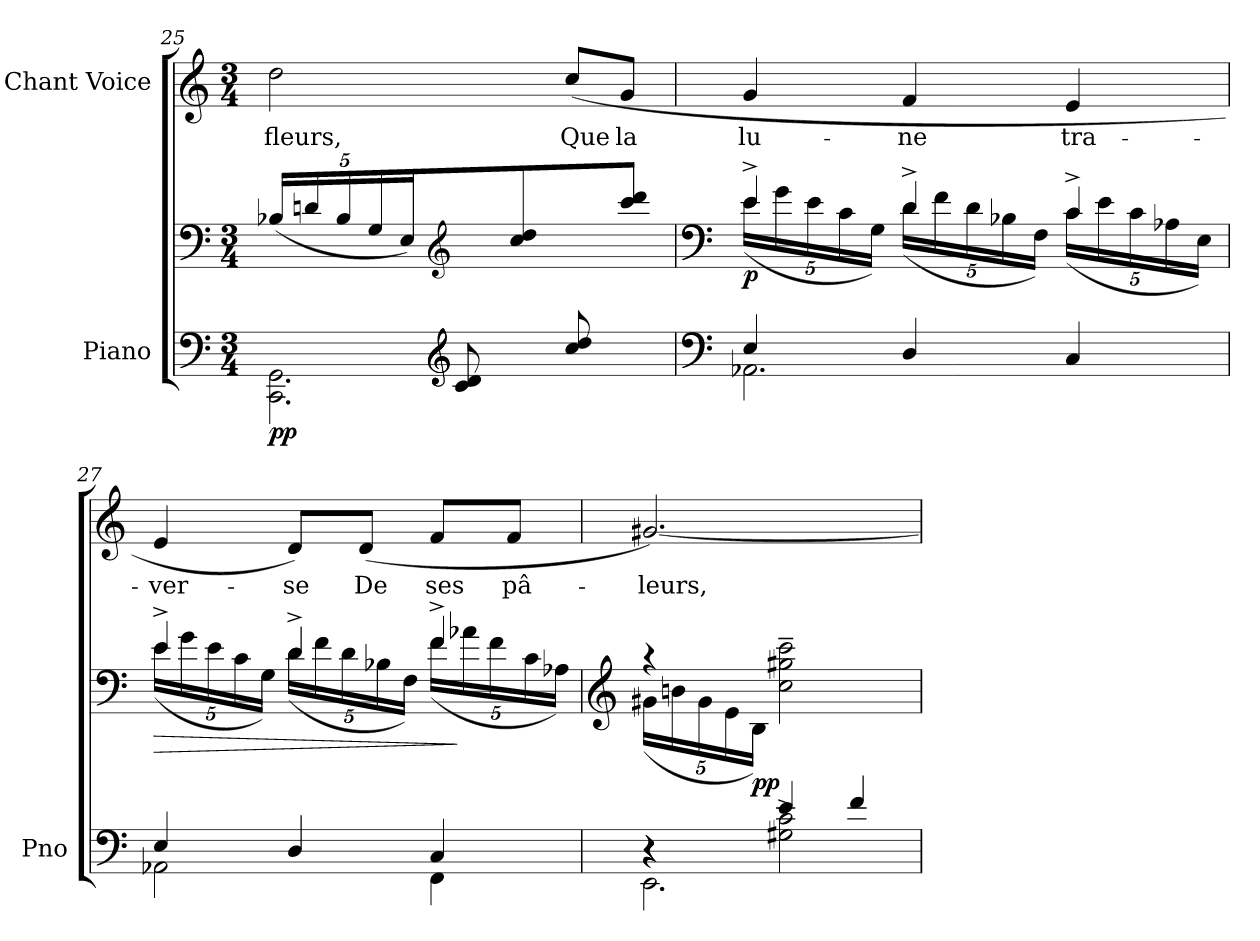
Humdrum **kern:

**kern	**kern	**dynam	**kern	**text
*part2	*part2	*part2	*part1	*part1
*staff3	*staff2	*staff2/3	*staff1	*staff1
*I"Piano	*	*	*I"Chant Voice	*
*I'Pno	*	*	*	*
*clefF4	*clefF4	*	*clefG2	*
*k[]	*k[]	*	*k[]	*
*M3/4	*M3/4	*	*M3/4	*
=25	=25	=25	=25	=25
*^	*	*	*	*
*	*^	*	*	*	*
*	*	*	*Xbrackettup	*	*	*
!	!	!	!	!LO:DY:b=2	!	!
4ryy	4ryy	2.CC\ 2.GG\	(20B-X/LL	pp	2dd\	fleurs,
.	.	.	20dn/	.	.	.
.	.	.	20B-/	.	.	.
.	.	.	20G/	.	.	.
.	.	.	20E/JJ)	.	.	.
*clefG2	*	*	*clefG2	*	*	*
(8c/ 8d/L	2ryy	.	8ryy	.	.	.
8ryy	.	.	8cc\ 8dd\J)	.	.	.
(8cc/ 8dd/L	.	.	8ryy	.	(8cc/L	Que
8ryy	.	.	8ccc\ 8ddd\J)	.	8g/J	la
*v	*v	*v	*	*	*	*
=26	=26	=26	=26	=26
*clefF4	*clefF4	*	*	*
*^	*^	*	*	*
!	!	!	!	!LO:DY:b	!	!
4E/	2.AA-X\	4e^/	(20e\LL	p	4g/	lu-
.	.	.	20g\	.	.	.
.	.	.	20e\	.	.	.
.	.	.	20c\	.	.	.
.	.	.	20G\JJ)	.	.	.
4D/	.	4d^/	(20d\LL	.	4f/	-ne
.	.	.	20f\	.	.	.
.	.	.	20d\	.	.	.
.	.	.	20B-X\	.	.	.
.	.	.	20F\JJ)	.	.	.
4C/	.	4c^/	(20c\LL	.	4e/	tra-
.	.	.	20e\	.	.	.
.	.	.	20c\	.	.	.
.	.	.	20A-X\	.	.	.
.	.	.	20E\JJ)	.	.	.
=27	=27	=27	=27	=27	=27	=27
!	!	!	!	!LO:HP:b	!	!
4E/	2AA-X\	4e^/	(20e\LL	>	4e/	-ver-
.	.	.	20g\	.	.	.
.	.	.	20e\	.	.	.
.	.	.	20c\	.	.	.
.	.	.	20G\JJ)	.	.	.
4D/	.	4d^/	(20d\LL	.	8d/L)	-se
.	.	.	20f\	.	.	.
.	.	.	20d\	.	.	.
.	.	.	.	.	(8d/J	De
.	.	.	20B-X\	.	.	.
.	.	.	20F\JJ)	.	.	.
4C/	4FF\	4f^/	(20f\LL	.	8f/L	ses
.	.	.	20a-X\	]	.	.
.	.	.	20f\	.	.	.
.	.	.	.	.	8f/J	pâ-
.	.	.	20c\	.	.	.
.	.	.	20A-X\JJ)	.	.	.
*v	*v	*	*	*	*	*
=28	=28	=28	=28	=28	=28
*	*clefG2	*	*	*	*
*^	*	*	*	*	*
*	*^	*	*	*	*	*
4r	2.EE\	4r	4r	(20g#X\LL	.	[2.g#X/)	-leurs,
.	.	.	.	20bn\	.	.	.
.	.	.	.	20g#\	.	.	.
.	.	.	.	20e\	.	.	.
!	!	!	!	!	!LO:DY:b	!	!
.	.	.	.	20B\JJ)	pp	.	.
2G#X\^ 2c\^	.	4e/	2cc\~ 2gg#X\~ 2ccc\~	2ryy	.	.	.
.	.	4f/	.	.	.	.	.
*v	*v	*v	*	*	*	*	*
*	*v	*v	*	*	*
=	=	=	=	=
*-	*-	*-	*-	*-
